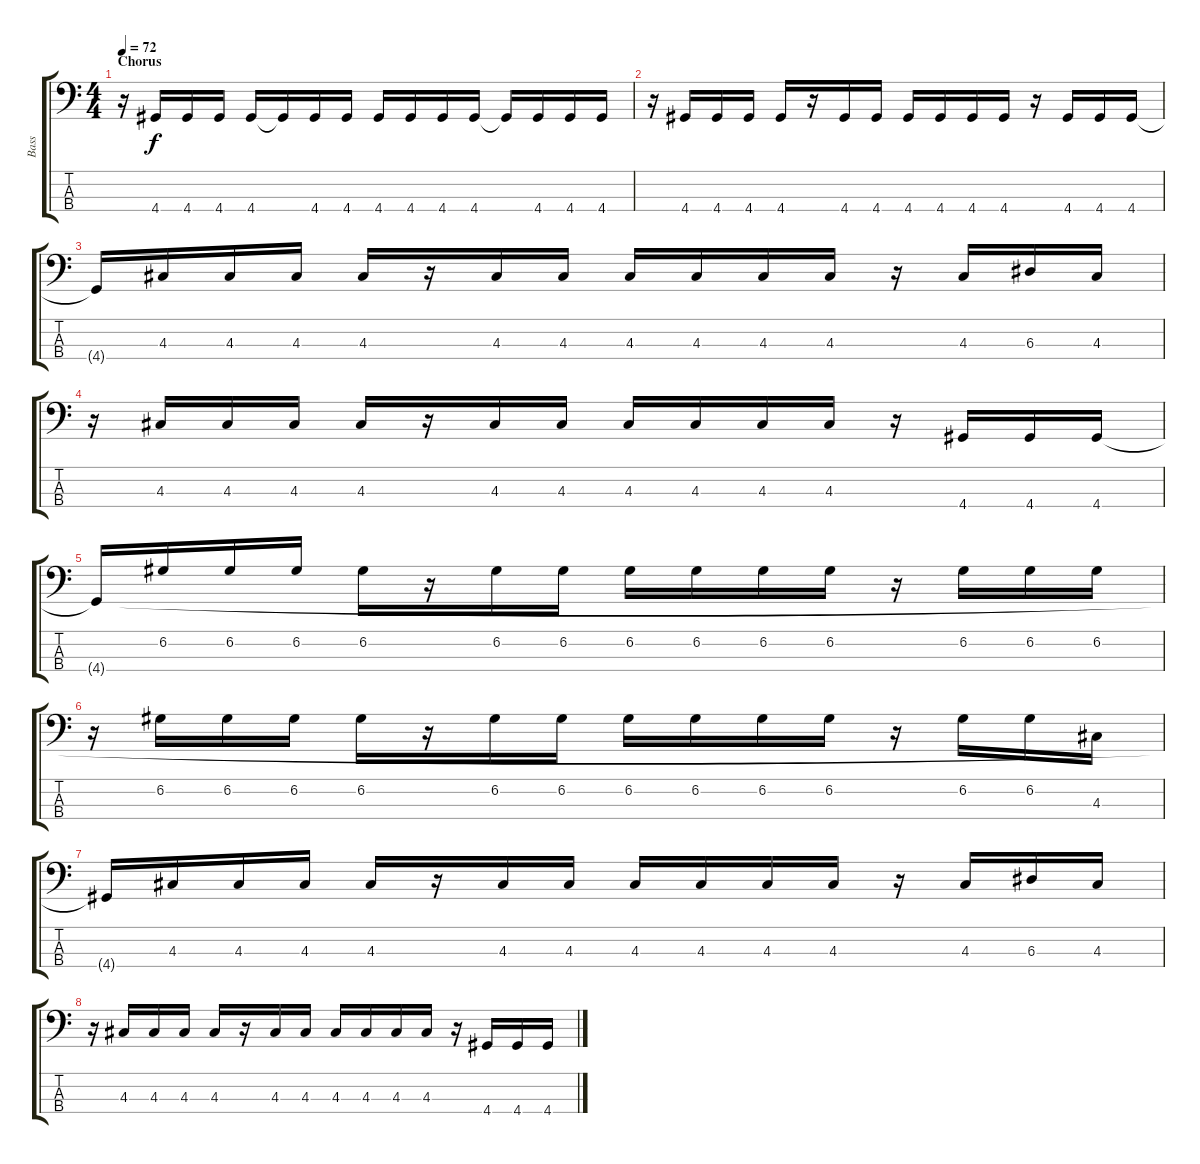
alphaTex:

\track ("Bass" "Bass") {instrument electricbassfinger}
\staff {score tabs}
\tuning (G2 D2 A1 E1) {hide}
\ts (4 4)
\section ("" "Chorus")
\tempo 72
\clef f4
\ks c
r.16{dy f} 4.4.16 4.4.16 4.4.16 4.4.16 4.4{t}.16 4.4.16 4.4.16 4.4.16 4.4.16 4.4.16 4.4.16 4.4{t}.16 4.4.16 4.4.16 4.4.16 |
r.16 4.4.16 4.4.16 4.4.16 4.4.16 r.16 4.4.16 4.4.16 4.4.16 4.4.16 4.4.16 4.4.16 r.16 4.4.16 4.4.16 4.4.16 |
4.4{t}.16 4.3.16 4.3.16 4.3.16 4.3.16 r.16 4.3.16 4.3.16 4.3.16 4.3.16 4.3.16 4.3.16 r.16 4.3.16 6.3.16 4.3.16 |
r.16 4.3.16 4.3.16 4.3.16 4.3.16 r.16 4.3.16 4.3.16 4.3.16 4.3.16 4.3.16 4.3.16 r.16 4.4.16 4.4.16 4.4.16 |
4.4{t}.16 6.2.16 6.2.16 6.2.16 6.2.16 r.16 6.2.16 6.2.16 6.2.16 6.2.16 6.2.16 6.2.16 r.16 6.2.16 6.2.16 6.2.16 |
r.16 6.2.16 6.2.16 6.2.16 6.2.16 r.16 6.2.16 6.2.16 6.2.16 6.2.16 6.2.16 6.2.16 r.16 6.2.16 6.2.16 4.3.16 |
4.4{t}.16 4.3.16 4.3.16 4.3.16 4.3.16 r.16 4.3.16 4.3.16 4.3.16 4.3.16 4.3.16 4.3.16 r.16 4.3.16 6.3.16 4.3.16 |
r.16 4.3.16 4.3.16 4.3.16 4.3.16 r.16 4.3.16 4.3.16 4.3.16 4.3.16 4.3.16 4.3.16 r.16 4.4.16 4.4.16 4.4.16
